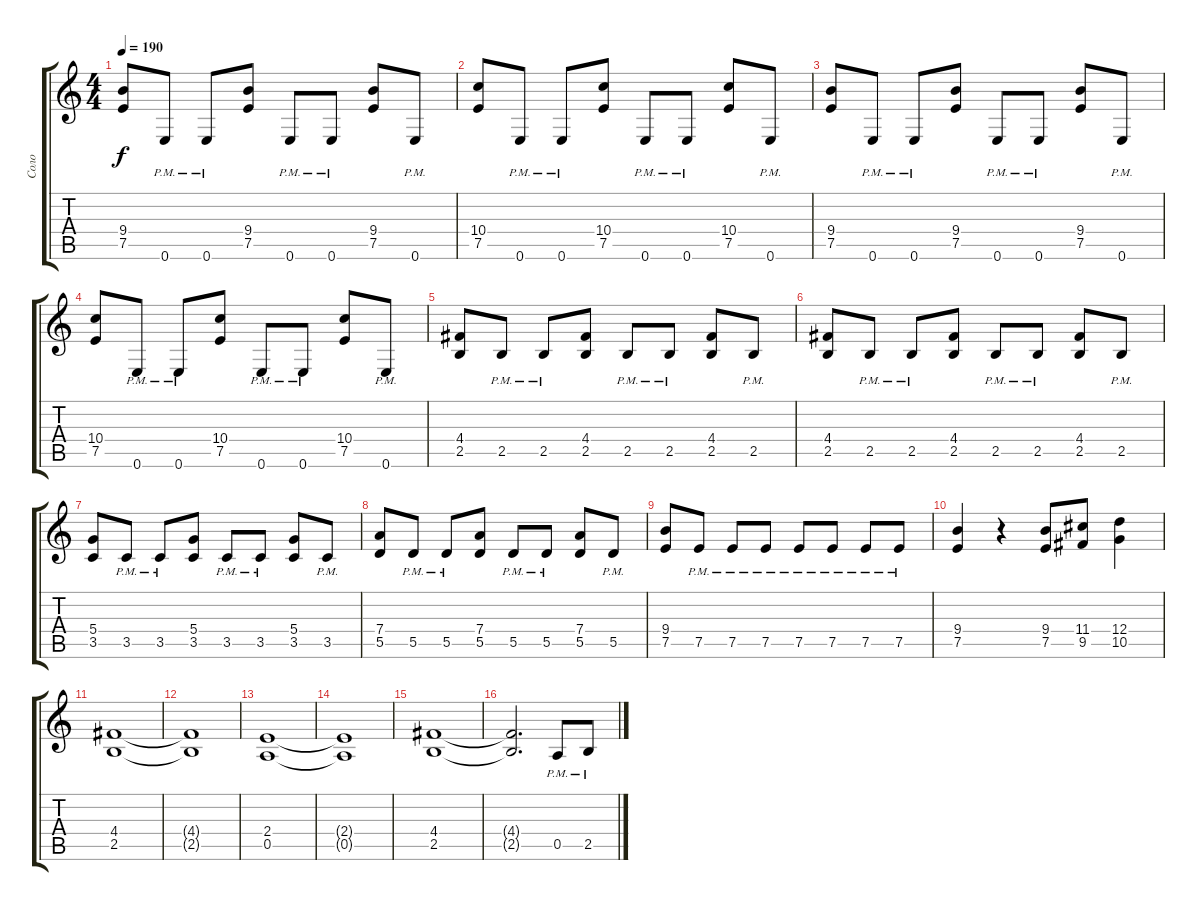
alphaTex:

\track ("Соло" "Соло") {instrument distortionguitar}
\staff {score tabs}
\tuning (E4 B3 G3 D3 A2 E2) {hide}
\ts (4 4)
\tempo 190
\clef g2
\ks c
(9.4 7.5).8{dy f} 0.6{pm}.8 0.6{pm}.8 (9.4 7.5).8 0.6{pm}.8 0.6{pm}.8 (9.4 7.5).8 0.6{pm}.8 |
(10.4 7.5).8 0.6{pm}.8 0.6{pm}.8 (10.4 7.5).8 0.6{pm}.8 0.6{pm}.8 (10.4 7.5).8 0.6{pm}.8 |
(9.4 7.5).8 0.6{pm}.8 0.6{pm}.8 (9.4 7.5).8 0.6{pm}.8 0.6{pm}.8 (9.4 7.5).8 0.6{pm}.8 |
(10.4 7.5).8 0.6{pm}.8 0.6{pm}.8 (10.4 7.5).8 0.6{pm}.8 0.6{pm}.8 (10.4 7.5).8 0.6{pm}.8 |
(4.4 2.5).8 2.5{pm}.8 2.5{pm}.8 (4.4 2.5).8 2.5{pm}.8 2.5{pm}.8 (4.4 2.5).8 2.5{pm}.8 |
(4.4 2.5).8 2.5{pm}.8 2.5{pm}.8 (4.4 2.5).8 2.5{pm}.8 2.5{pm}.8 (4.4 2.5).8 2.5{pm}.8 |
(5.4 3.5).8 3.5{pm}.8 3.5{pm}.8 (5.4 3.5).8 3.5{pm}.8 3.5{pm}.8 (5.4 3.5).8 3.5{pm}.8 |
(7.4 5.5).8 5.5{pm}.8 5.5{pm}.8 (7.4 5.5).8 5.5{pm}.8 5.5{pm}.8 (7.4 5.5).8 5.5{pm}.8 |
(9.4 7.5).8 7.5{pm}.8 7.5{pm}.8 7.5{pm}.8 7.5{pm}.8 7.5{pm}.8 7.5{pm}.8 7.5{pm}.8 |
(9.4 7.5).4 r.4 (9.4 7.5).8 (11.4 9.5).8 (12.4 10.5).4 |
(4.4 2.5).1 |
(4.4{t} 2.5{t}).1 |
(2.4 0.5).1 |
(2.4{t} 0.5{t}).1 |
(4.4 2.5).1 |
(4.4{t} 2.5{t}).2{d} 0.5{pm}.8 2.5{pm}.8
